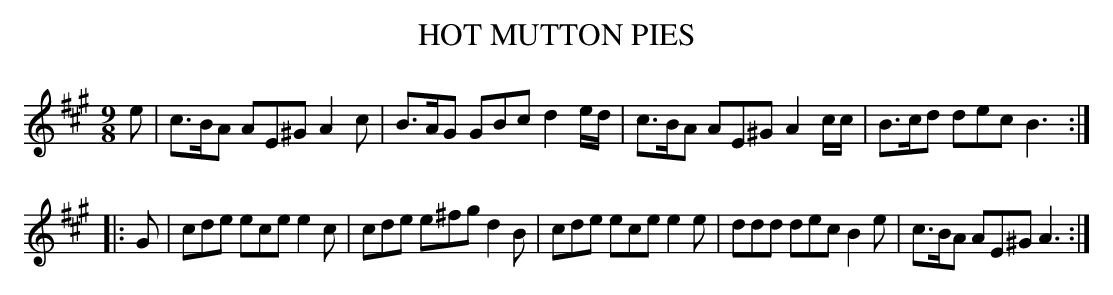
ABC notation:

X:1
T: HOT MUTTON PIES
M: 9/8
L: 1/8
K: A
e |\
c>BA AE^G A2c | B>AG GBc d2e/d/ |\
c>BA AE^G A2c/c/ | B>cd dec B3 :|
|: G |\
cde ece e2c | cde e^fg d2B |\
cde ece e2e | ddd dec B2e |\
c>BA AE^G A3 :|
